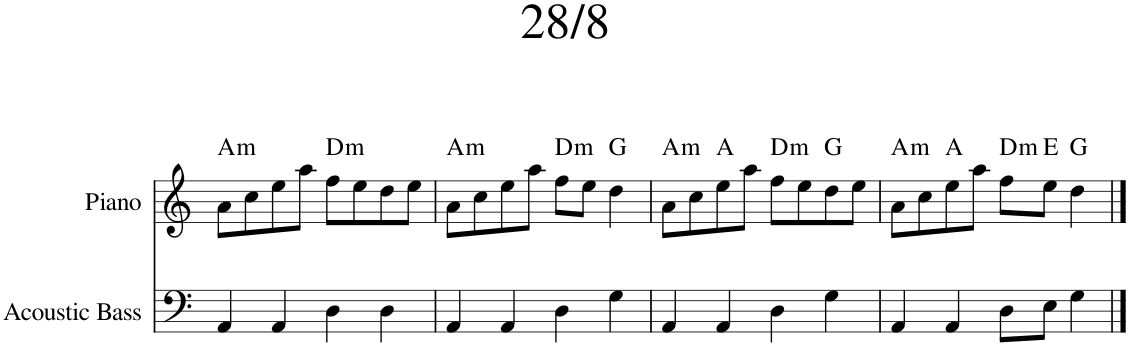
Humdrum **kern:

**kern	**kern	**harte
*part2	*part1	*part1
*staff2	*staff1	*
*I"Acoustic Bass	*I"Piano	*
*I'Bass	*I'Pno.	*
*clefF4	*clefG2	*
*Trd7c12	*	*
*k[]	*k[]	*
=1	=1	=1
!	!	!LO:H:kt=m
4AA/	8a\L	A:min
.	8cc\	.
4AA/	8ee\	.
.	8aa\J	.
!	!	!LO:H:kt=m
4D\	8ff\L	D:min
.	8ee\	.
4D\	8dd\	.
.	8ee\J	.
=2	=2	=2
!	!	!LO:H:kt=m
4AA/	8a\L	A:min
.	8cc\	.
4AA/	8ee\	.
.	8aa\J	.
!	!	!LO:H:kt=m
4D\	8ff\L	D:min
.	8ee\J	.
4G\	4dd\	G:maj
=3	=3	=3
!	!	!LO:H:kt=m
4AA/	8a\L	A:min
.	8cc\	.
4AA/	8ee\	A:maj
.	8aa\J	.
!	!	!LO:H:kt=m
4D\	8ff\L	D:min
.	8ee\	.
4G\	8dd\	G:maj
.	8ee\J	.
=4	=4	=4
!	!	!LO:H:kt=m
4AA/	8a\L	A:min
.	8cc\	.
4AA/	8ee\	A:maj
.	8aa\J	.
!	!	!LO:H:kt=m
8D\L	8ff\L	D:min
8E\J	8ee\J	E:maj
4G\	4dd\	G:maj
==	==	==
*-	*-	*-
